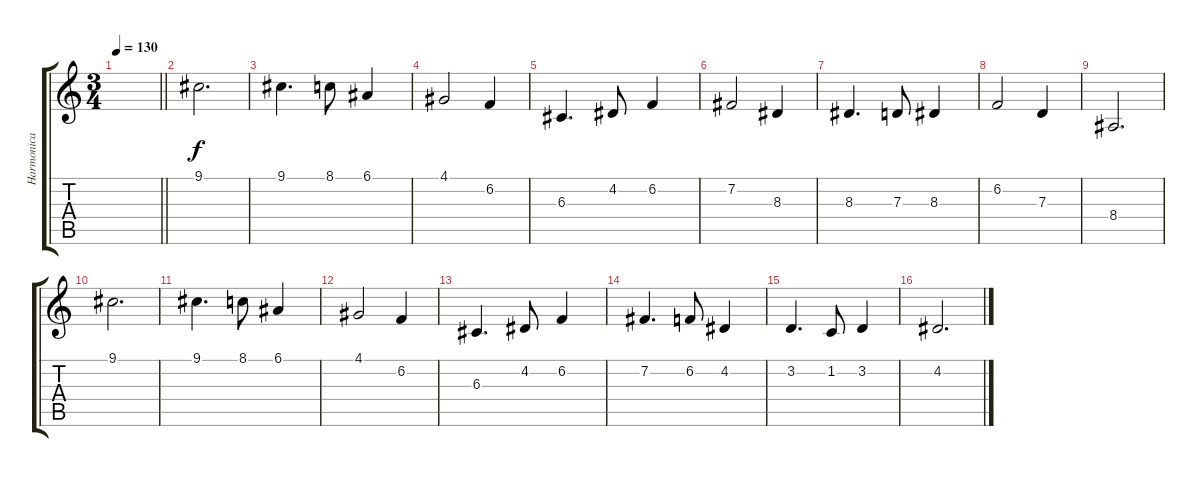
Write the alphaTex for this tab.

\track ("Harmonica" "Harmonica") {instrument harmonica}
\staff {score tabs}
\tuning (E4 B3 G3 D3 A2 E2) {hide}
\ts (3 4)
\tempo 130
\clef g2
\barLineRight lightlight
\ks c
|
\section ("" "")
9.1.2{d} |
9.1.4{d} 8.1.8 6.1.4 |
4.1.2 6.2.4 |
6.3.4{d} 4.2.8 6.2.4 |
7.2.2 8.3.4 |
8.3.4{d} 7.3.8 8.3.4 |
6.2.2 7.3.4 |
8.4.2{d} |
9.1.2{d} |
9.1.4{d} 8.1.8 6.1.4 |
4.1.2 6.2.4 |
6.3.4{d} 4.2.8 6.2.4 |
7.2.4{d} 6.2.8 4.2.4 |
3.2.4{d} 1.2.8 3.2.4 |
4.2.2{d}
